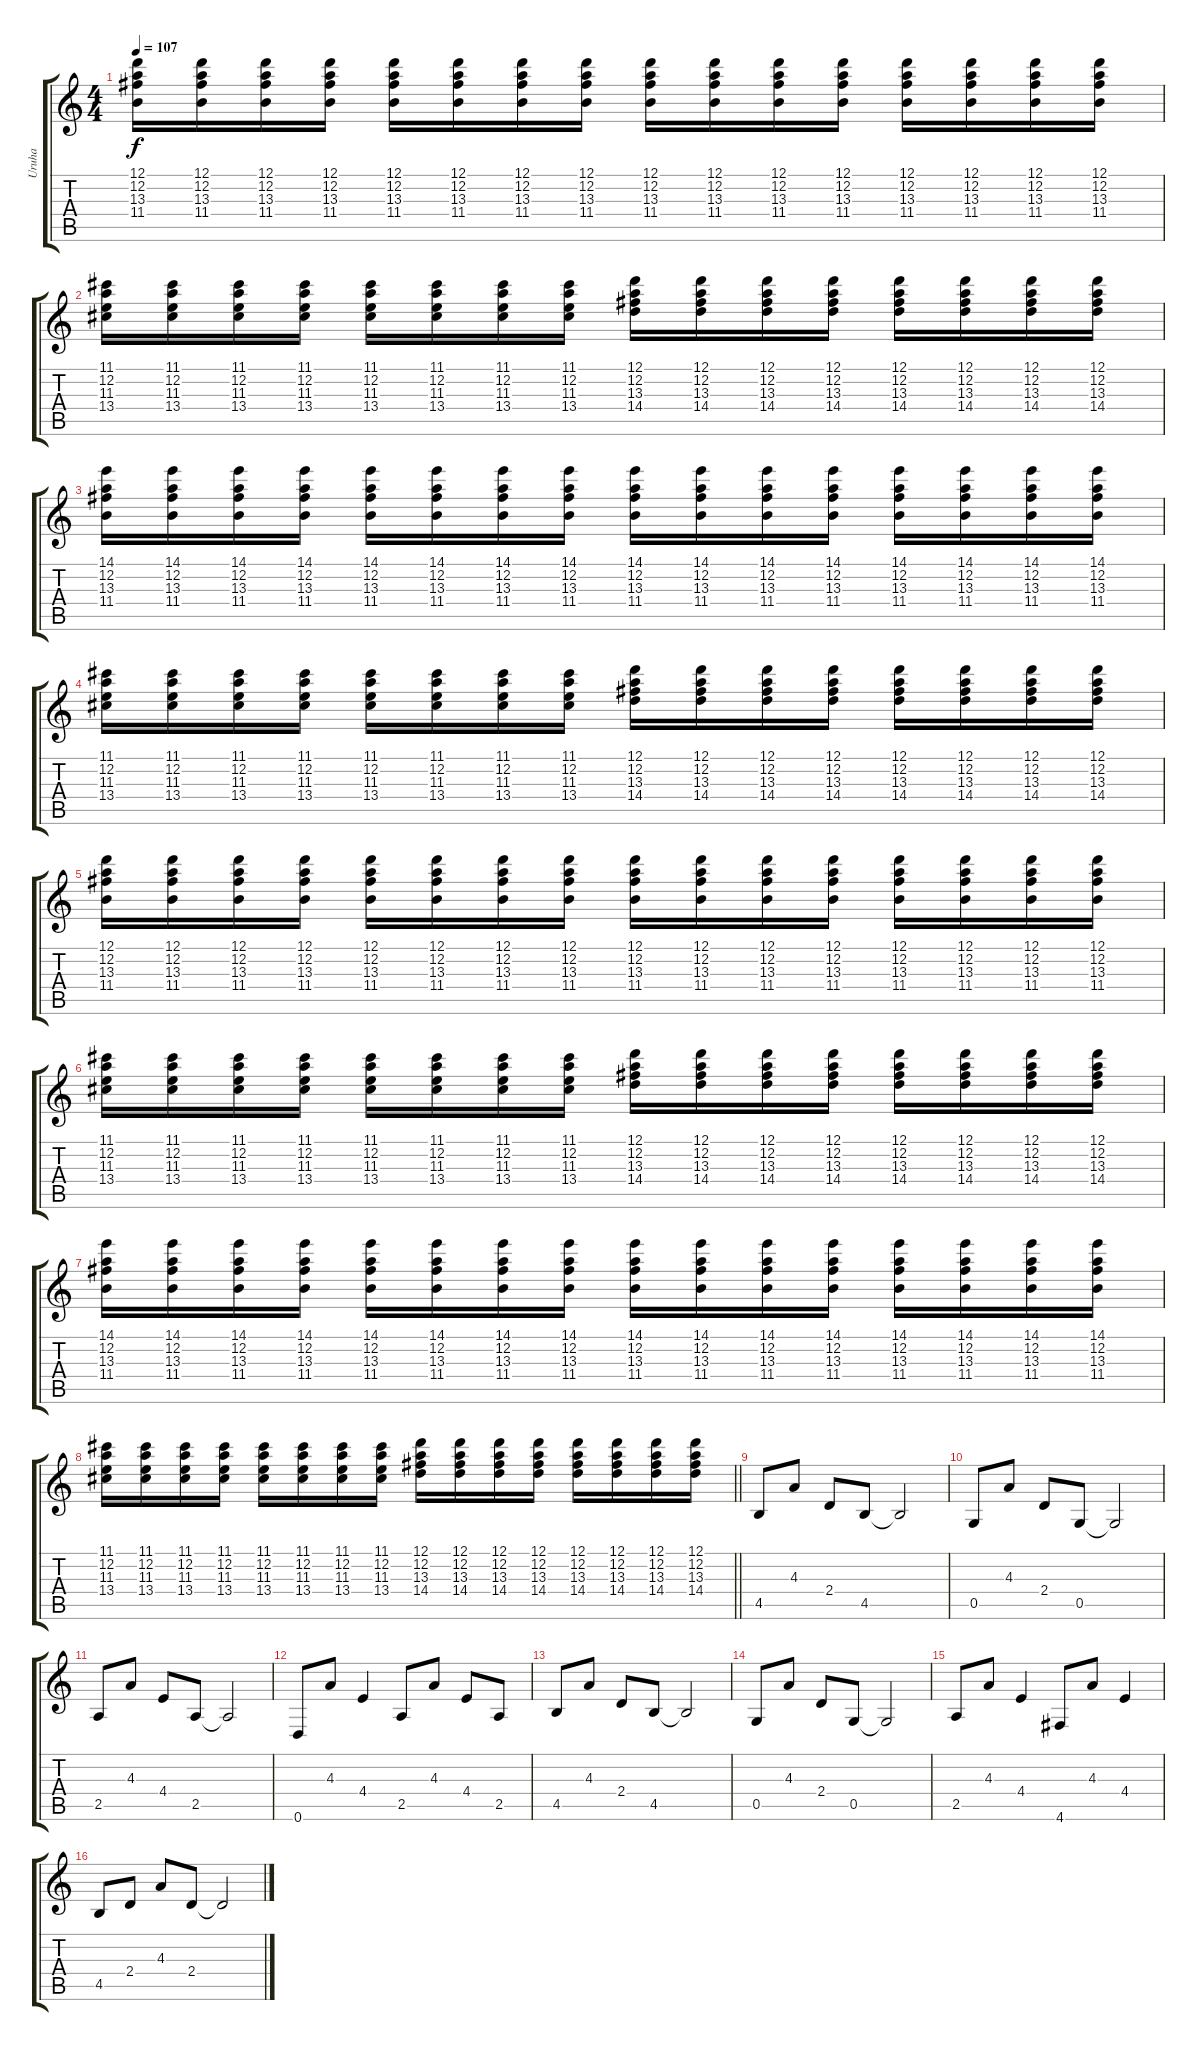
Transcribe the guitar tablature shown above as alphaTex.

\track ("Uruha" "Uruha") {instrument distortionguitar}
\staff {score tabs}
\tuning (D4 A3 F3 C3 G2 D2) {hide}
\ts (4 4)
\tempo 107
\clef g2
\ks c
(12.1 12.2 13.3 11.4).16{dy f volume 9 instrument distortionguitar} (12.1 12.2 13.3 11.4).16 (12.1 12.2 13.3 11.4).16 (12.1 12.2 13.3 11.4).16 (12.1 12.2 13.3 11.4).16 (12.1 12.2 13.3 11.4).16 (12.1 12.2 13.3 11.4).16 (12.1 12.2 13.3 11.4).16 (12.1 12.2 13.3 11.4).16 (12.1 12.2 13.3 11.4).16 (12.1 12.2 13.3 11.4).16 (12.1 12.2 13.3 11.4).16 (12.1 12.2 13.3 11.4).16 (12.1 12.2 13.3 11.4).16 (12.1 12.2 13.3 11.4).16 (12.1 12.2 13.3 11.4).16 |
(11.1 12.2 11.3 13.4).16 (11.1 12.2 11.3 13.4).16 (11.1 12.2 11.3 13.4).16 (11.1 12.2 11.3 13.4).16 (11.1 12.2 11.3 13.4).16 (11.1 12.2 11.3 13.4).16 (11.1 12.2 11.3 13.4).16 (11.1 12.2 11.3 13.4).16 (12.1 12.2 13.3 14.4).16 (12.1 12.2 13.3 14.4).16 (12.1 12.2 13.3 14.4).16 (12.1 12.2 13.3 14.4).16 (12.1 12.2 13.3 14.4).16 (12.1 12.2 13.3 14.4).16 (12.1 12.2 13.3 14.4).16 (12.1 12.2 13.3 14.4).16 |
(14.1 12.2 13.3 11.4).16 (14.1 12.2 13.3 11.4).16 (14.1 12.2 13.3 11.4).16 (14.1 12.2 13.3 11.4).16 (14.1 12.2 13.3 11.4).16 (14.1 12.2 13.3 11.4).16 (14.1 12.2 13.3 11.4).16 (14.1 12.2 13.3 11.4).16 (14.1 12.2 13.3 11.4).16 (14.1 12.2 13.3 11.4).16 (14.1 12.2 13.3 11.4).16 (14.1 12.2 13.3 11.4).16 (14.1 12.2 13.3 11.4).16 (14.1 12.2 13.3 11.4).16 (14.1 12.2 13.3 11.4).16 (14.1 12.2 13.3 11.4).16 |
(11.1 12.2 11.3 13.4).16 (11.1 12.2 11.3 13.4).16 (11.1 12.2 11.3 13.4).16 (11.1 12.2 11.3 13.4).16 (11.1 12.2 11.3 13.4).16 (11.1 12.2 11.3 13.4).16 (11.1 12.2 11.3 13.4).16 (11.1 12.2 11.3 13.4).16 (12.1 12.2 13.3 14.4).16 (12.1 12.2 13.3 14.4).16 (12.1 12.2 13.3 14.4).16 (12.1 12.2 13.3 14.4).16 (12.1 12.2 13.3 14.4).16 (12.1 12.2 13.3 14.4).16 (12.1 12.2 13.3 14.4).16 (12.1 12.2 13.3 14.4).16 |
(12.1 12.2 13.3 11.4).16 (12.1 12.2 13.3 11.4).16 (12.1 12.2 13.3 11.4).16 (12.1 12.2 13.3 11.4).16 (12.1 12.2 13.3 11.4).16 (12.1 12.2 13.3 11.4).16 (12.1 12.2 13.3 11.4).16 (12.1 12.2 13.3 11.4).16 (12.1 12.2 13.3 11.4).16 (12.1 12.2 13.3 11.4).16 (12.1 12.2 13.3 11.4).16 (12.1 12.2 13.3 11.4).16 (12.1 12.2 13.3 11.4).16 (12.1 12.2 13.3 11.4).16 (12.1 12.2 13.3 11.4).16 (12.1 12.2 13.3 11.4).16 |
(11.1 12.2 11.3 13.4).16 (11.1 12.2 11.3 13.4).16 (11.1 12.2 11.3 13.4).16 (11.1 12.2 11.3 13.4).16 (11.1 12.2 11.3 13.4).16 (11.1 12.2 11.3 13.4).16 (11.1 12.2 11.3 13.4).16 (11.1 12.2 11.3 13.4).16 (12.1 12.2 13.3 14.4).16 (12.1 12.2 13.3 14.4).16 (12.1 12.2 13.3 14.4).16 (12.1 12.2 13.3 14.4).16 (12.1 12.2 13.3 14.4).16 (12.1 12.2 13.3 14.4).16 (12.1 12.2 13.3 14.4).16 (12.1 12.2 13.3 14.4).16 |
(14.1 12.2 13.3 11.4).16 (14.1 12.2 13.3 11.4).16 (14.1 12.2 13.3 11.4).16 (14.1 12.2 13.3 11.4).16 (14.1 12.2 13.3 11.4).16 (14.1 12.2 13.3 11.4).16 (14.1 12.2 13.3 11.4).16 (14.1 12.2 13.3 11.4).16 (14.1 12.2 13.3 11.4).16 (14.1 12.2 13.3 11.4).16 (14.1 12.2 13.3 11.4).16 (14.1 12.2 13.3 11.4).16 (14.1 12.2 13.3 11.4).16 (14.1 12.2 13.3 11.4).16 (14.1 12.2 13.3 11.4).16 (14.1 12.2 13.3 11.4).16 |
\barLineRight lightlight
(11.1 12.2 11.3 13.4).16 (11.1 12.2 11.3 13.4).16 (11.1 12.2 11.3 13.4).16 (11.1 12.2 11.3 13.4).16 (11.1 12.2 11.3 13.4).16 (11.1 12.2 11.3 13.4).16 (11.1 12.2 11.3 13.4).16 (11.1 12.2 11.3 13.4).16 (12.1 12.2 13.3 14.4).16 (12.1 12.2 13.3 14.4).16 (12.1 12.2 13.3 14.4).16 (12.1 12.2 13.3 14.4).16 (12.1 12.2 13.3 14.4).16 (12.1 12.2 13.3 14.4).16 (12.1 12.2 13.3 14.4).16 (12.1 12.2 13.3 14.4).16 |
4.5.8{volume 12 instrument electricguitarclean} 4.3.8 2.4.8 4.5.8 4.5{t}.2 |
0.5.8 4.3.8 2.4.8 0.5.8 0.5{t}.2 |
2.5.8 4.3.8 4.4.8 2.5.8 2.5{t}.2 |
0.6.8 4.3.8 4.4.4 2.5.8 4.3.8 4.4.8 2.5.8 |
4.5.8 4.3.8 2.4.8 4.5.8 4.5{t}.2 |
0.5.8 4.3.8 2.4.8 0.5.8 0.5{t}.2 |
2.5.8 4.3.8 4.4.4 4.6.8 4.3.8 4.4.4 |
4.5.8 2.4.8 4.3.8 2.4.8 2.4{t}.2
